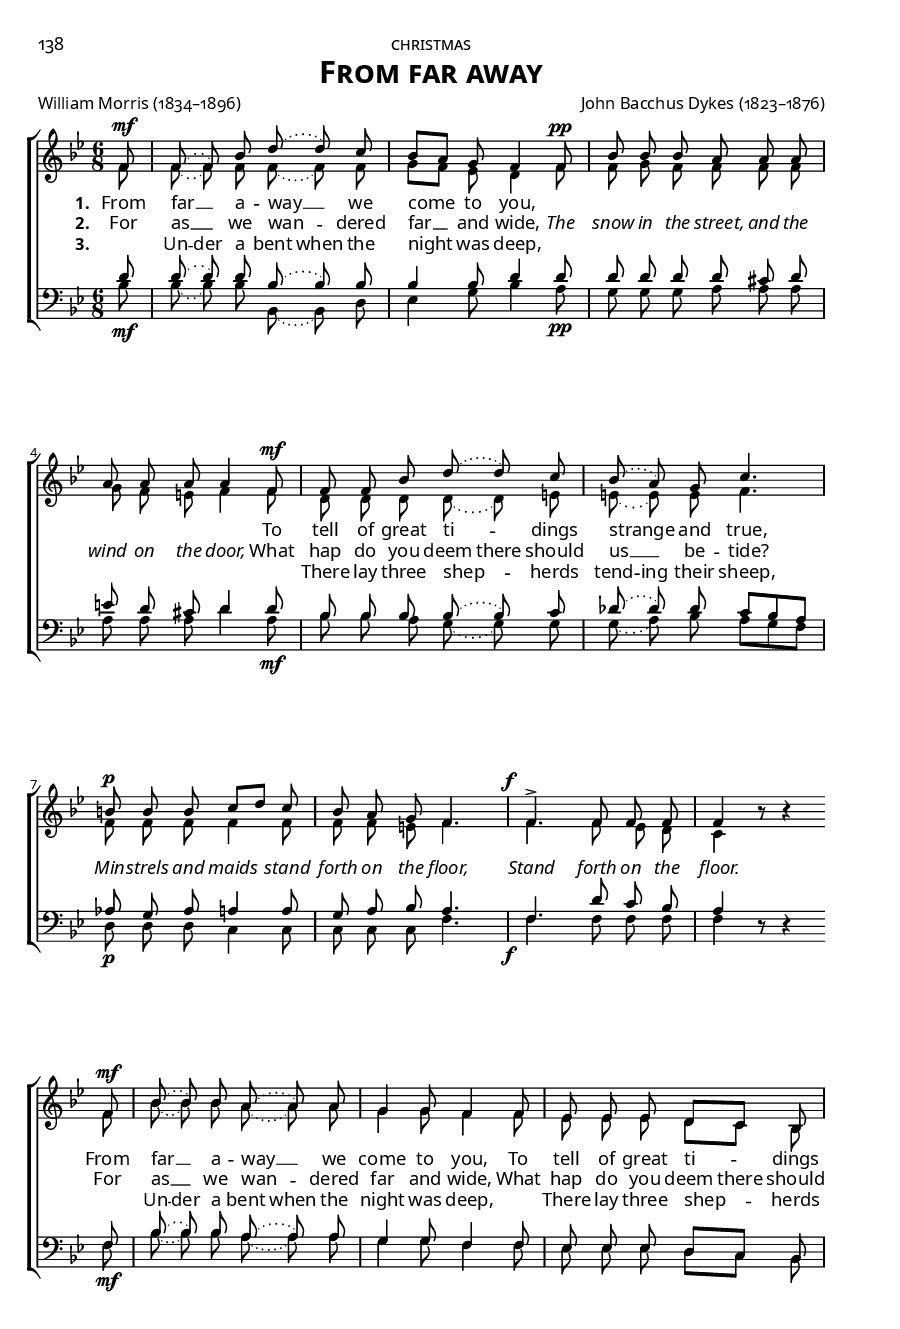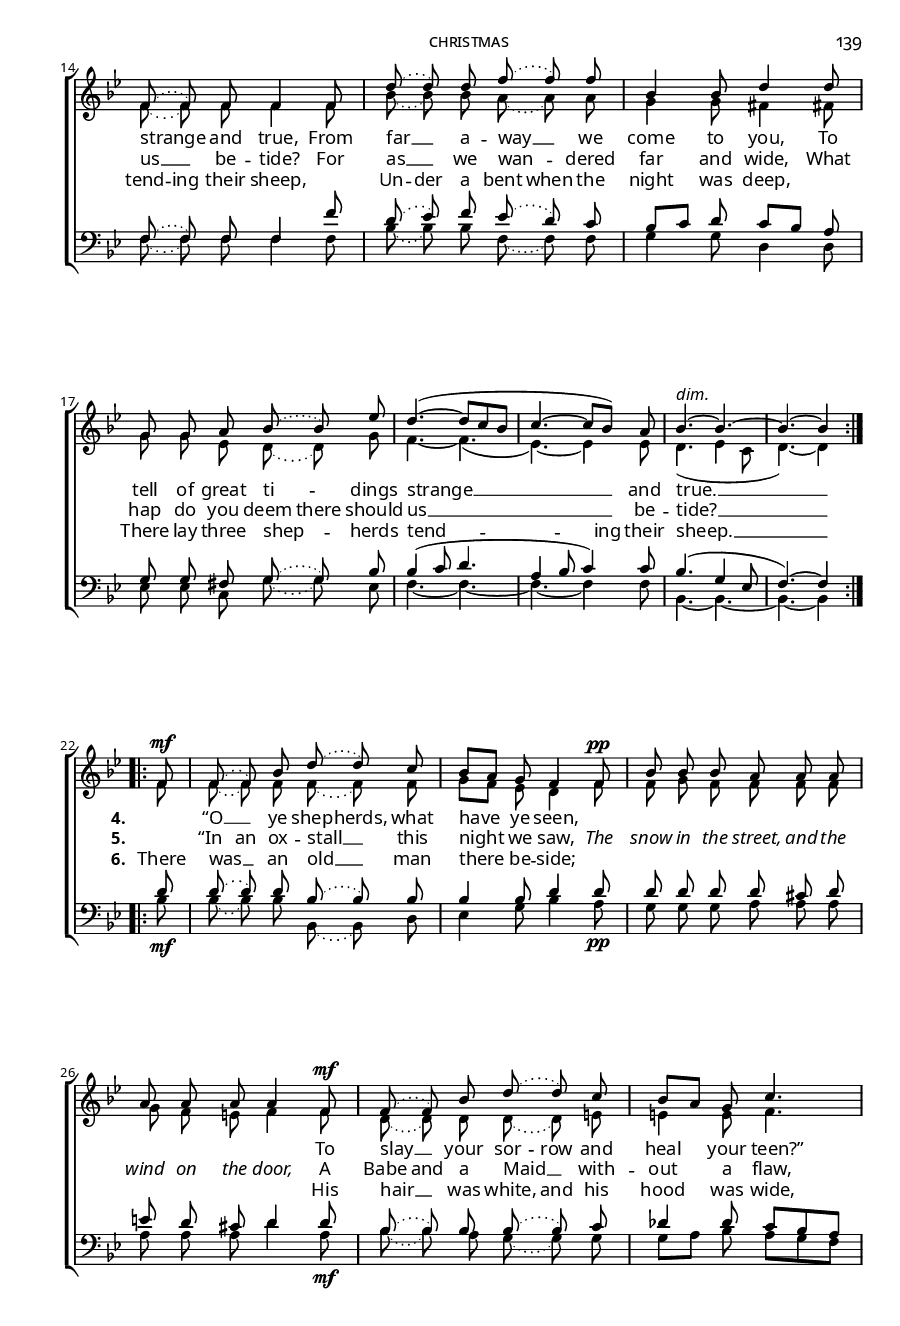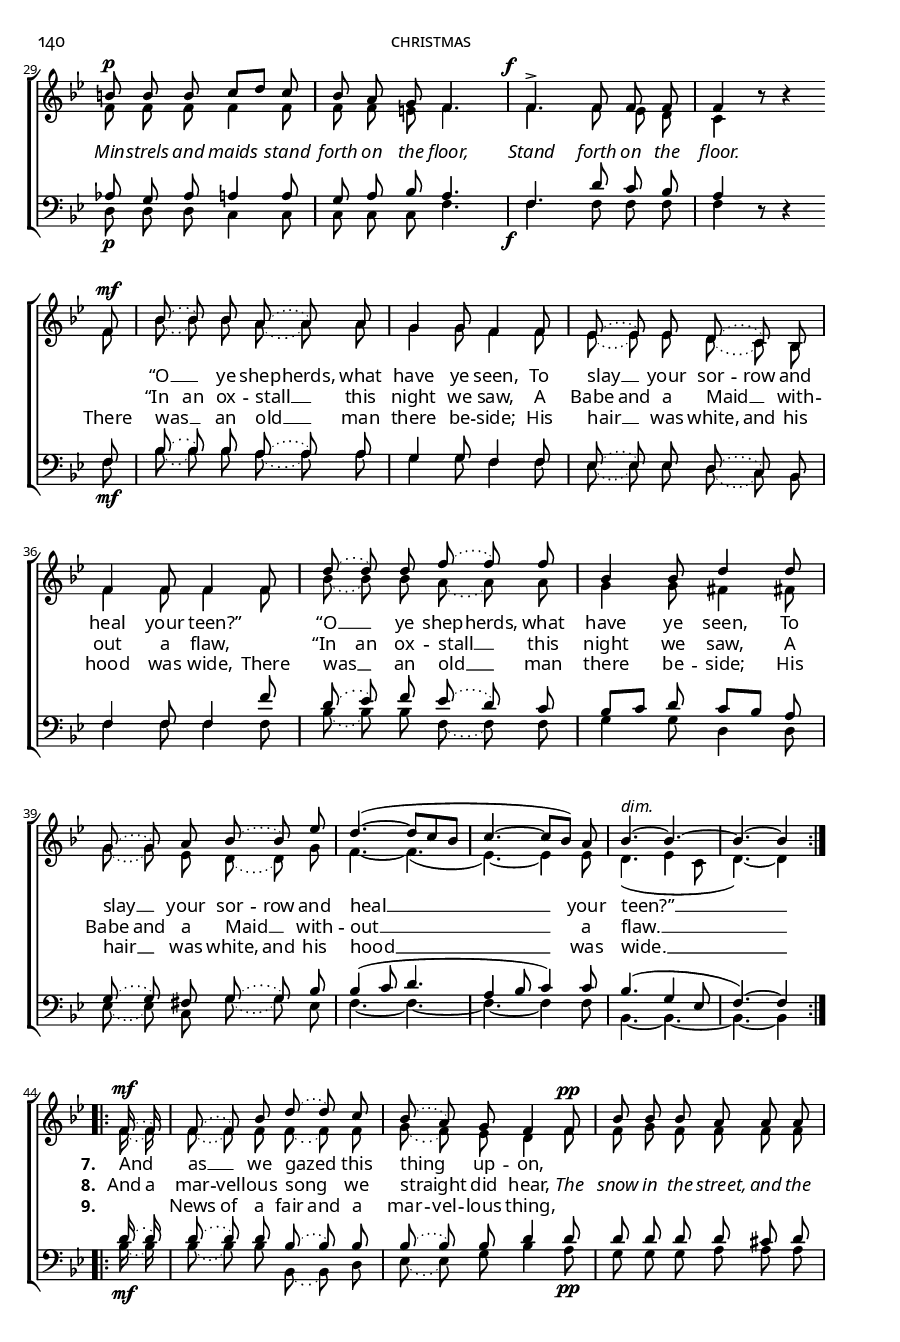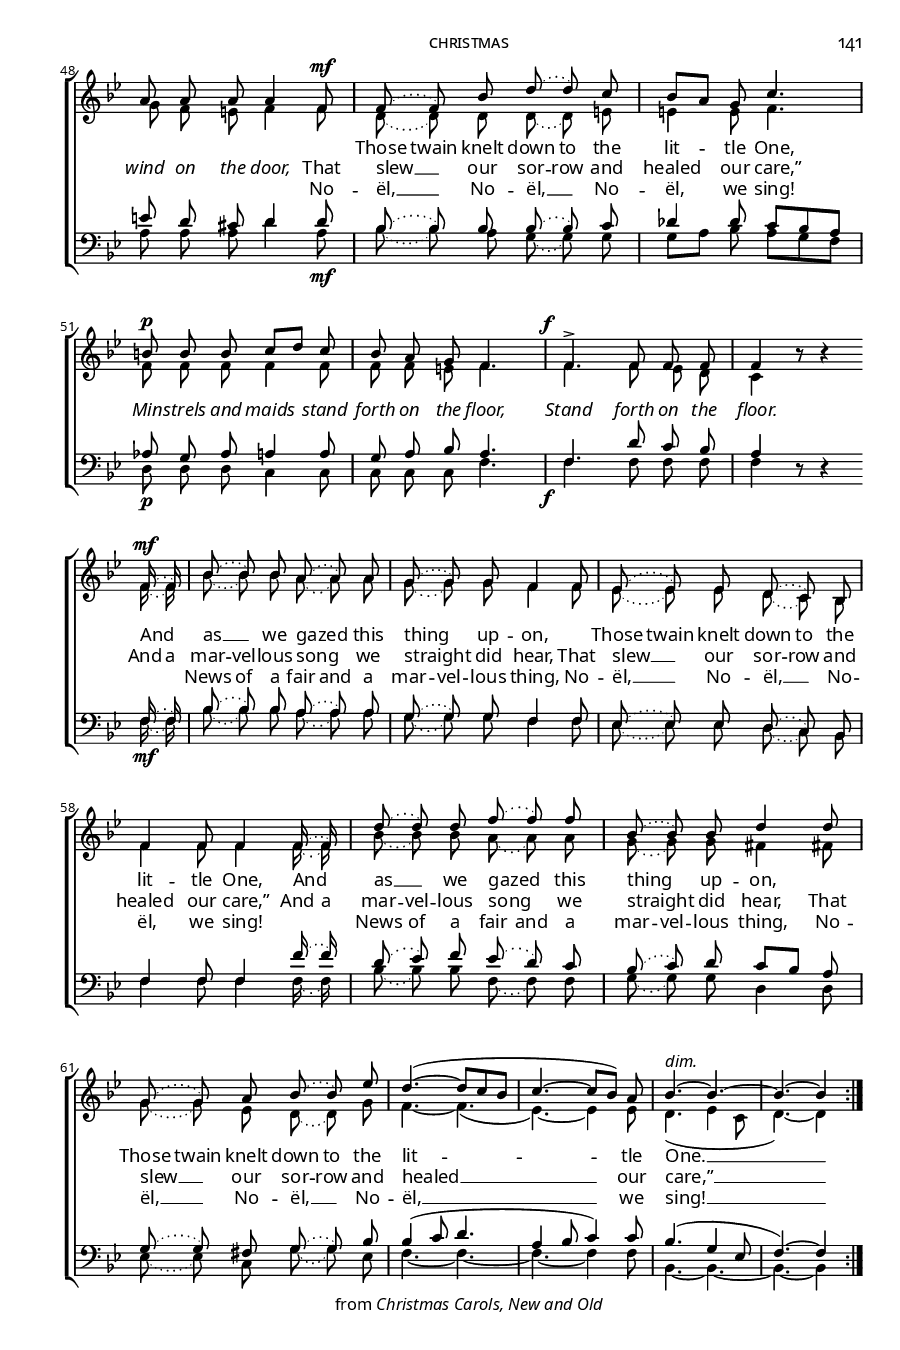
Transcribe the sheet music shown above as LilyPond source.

\version "2.14.2"
\include "util.ly"
\header {
  title = \markup{\override #'(font-name . "Garamond Premier Pro Semibold"){ \abs-fontsize #15 \smallCapsOldStyle"From far away"}}
  poet = \markup\oldStyleNum"William Morris (1834–1896)"
  composer = \markup\oldStyleNum"John Bacchus Dykes (1823–1876)"
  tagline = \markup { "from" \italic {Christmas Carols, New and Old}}
}
\paper {
  %print-all-headers = ##t
  paper-height = 9\in
  paper-width = 6\in
  indent = 0\in
  %system-system-spacing = #'((basic-distance . 10) (padding . 0))
  system-system-spacing =
    #'((basic-distance . 0)
       (minimum-distance . 0)
       (padding . -5)
       (stretchability . 100))
  ragged-last-bottom = ##f
  ragged-bottom = ##f
  two-sided = ##t
  inner-margin = 0.5\in
  outer-margin = 0.25\in
  top-margin = 0.25\in
  bottom-margin = 0.25\in
  first-page-number = #138
  print-first-page-number = ##t
  headerLine = \markup{\override #'(font-name . "Garamond Premier Pro") \smallCapsOldStyle"christmas"}
  oddHeaderMarkup = \markup\fill-line{
     \override #'(font-name . "Garamond Premier Pro")\abs-fontsize #8.5
     \combine 
        \fill-line{"" \on-the-fly #print-page-number-check-first
        \oldStylePageNum""
        }
        \fill-line{\headerLine}
  }
  evenHeaderMarkup = \markup {
     \override #'(font-name . "Garamond Premier Pro")\abs-fontsize #8.5
     \combine
        \on-the-fly #print-page-number-check-first
        \oldStylePageNum""
        \fill-line{\headerLine}
  }
}
#(set-global-staff-size 14.4) \paper{ #(define fonts (make-pango-font-tree "GoudyOlSt BT" "Garamond Premier Pro" "Garamond Premier Pro" (/ 14.4 20))) }
global = {
  \key bes \major
  \time 6/8
  \autoBeamOff
  \override DynamicLineSpanner #'staff-padding = #0.0
  \override DynamicLineSpanner #'Y-extent = #'(-1 . 1)
}

sopMusic = \relative c' {
  \repeat volta 3 {
    \partial 8 f8^\mf |
    \slurDotted
    f( f) bes8 d8( d) c8 |
    bes[ a] g f4 \bar"" f8^\pp |
    bes bes bes a a a |
    
    a a a a4 \bar"" f8^\mf |
    f f bes d8( d) c8 |
    bes( a) g c4. | 
    b8^\p b b c[ d] c |
    
    bes a g f4. |
    \once\override DynamicText #'X-offset = #'-3
    f^>^\f f8 f f |
    f4 bes8\rest bes4\rest  \bar""
    f8^\mf |
    bes( bes) bes8 a8( a) a8 |
    
    g4 g8 f4 f8 |
    ees ees ees d[ c] bes |
    f'( f) f8 f4 \bar"" f8 |
    
    d'( d) d8 f8( f) f8 |
    bes,4 bes8 d4 \bar"" d8 |
    g, g a bes( bes) ees8 |
    
    \slurSolid
    d4.(~ d8[ c bes] |
    c4.~ c8[ bes]) a |
    bes4.~^\markup\italic"dim." bes~ |
    \partial 8*5 bes~ bes4 \break
  }
  
  
  %2ndPage
  \repeat volta 3 {
    \partial 8 f8^\mf |
    \slurDotted
    f( f) bes8 d8( d) c8 |
    bes[ a] g f4 \bar"" f8^\pp |
    bes bes bes a a a |
    
    a a a a4 \bar"" f8^\mf |
    f( f) bes d8( d) c8 |
    bes[ a] g c4. | 
    b8^\p b b c[ d] c |
    
    bes a g f4. |
    \once\override DynamicText #'X-offset = #'-3
    f^>^\f f8 f f |
    f4 bes8\rest bes4\rest  \bar""
    f8^\mf |
    bes( bes) bes8 a8( a) a8 |
    
    g4 g8 f4 f8 |
    ees( ees) ees d( c) bes |
    f'4 f8 f4 \bar"" f8 |
    
    d'( d) d8 f8( f) f8 |
    bes,4 bes8 d4 \bar"" d8 |
    g,( g) a bes( bes) ees8 |
    
    \slurSolid
    d4.(~ d8[ c bes] |
    c4.~ c8[ bes]) a |
    bes4.~^\markup\italic"dim." bes~ |
    \partial 8*5 bes~ bes4 \break
  }
  
  
  
  
  %3rdPage
  \repeat volta 3 {
    \slurDotted
    \partial 8 f16(^\mf f) |
    f8( f) bes8 d8( d) c8 |
    bes( a) g f4 \bar"" f8^\pp |
    bes bes bes a a a |
    
    a a a a4 \bar"" f8^\mf |
    f( f) bes d8( d) c8 |
    bes[ a] g c4. | 
    b8^\p b b c[ d] c |
    
    bes a g f4. |
    \once\override DynamicText #'X-offset = #'-3
    f^>^\f f8 f f |
    f4 bes8\rest bes4\rest  \bar""
    f16(^\mf f) |
    bes8( bes) bes8 a8( a) a8 |
    
    g( g) g8 f4 f8 |
    ees( ees) ees d( c) bes |
    f'4 f8 f4 \bar"" f16( f) |
    
    d'8( d) d8 f8( f) f8 |
    bes,( bes) bes8 d4 \bar"" d8 |
    g,( g) a bes( bes) ees8 |
    
    \slurSolid
    d4.(~ d8[ c bes] |
    c4.~ c8[ bes]) a |
    bes4.~^\markup\italic"dim." bes~ |
    \partial 8*5 bes~ bes4 \break
  }
}
sopWords = \lyricmode {
  
}

altoMusic = \relative c' {
  f8 |
  \slurDotted
  f( f) f8 f8( f) f8 |
  g[ f] ees d4 f8 |
  f g f f f f |
  
  g f e f4 f8 |
  d d d d( d) e8 |
  e( e) e8 f4. |
  f8 f f f4 f8 |
  
  f f e f4. |
  f f8 ees d |
  c4 s4. f8 |
  bes( bes) bes8 a( a) a8 |
  
  g4 g8 f4 f8 |
  ees ees ees d[ c] bes |
  f'( f) f8 f4 f8 |
  
  bes( bes) bes8 a( a) a8 |
  g4 g8 fis4 fis!8 |
  g g ees d( d) g8 |
  
  \slurSolid
  f4.~ f( |
  ees)~ ees4 ees8 |
  d4.( ees4 c8 |
  d4.)~ d4
  
  
  
  
  
  
  
  
  %2ndPageAlto
  f8 |
  \slurDotted
  f( f) f8 f8( f) f8 |
  g[ f] ees d4 f8 |
  f g f f f f |
  
  g f e f4 f8 |
  d( d) d d( d) e8 |
  e4 e8 f4. |
  f8 f f f4 f8 |
  
  f f e f4. |
  f f8 ees d |
  c4 s4. f8 |
  bes( bes) bes8 a( a) a8 |
  
  g4 g8 f4 f8 |
  ees( ees) ees d( c) bes |
  f'4 f8 f4 f8 |
  
  bes( bes) bes8 a( a) a8 |
  g4 g8 fis4 fis!8 |
  g( g) ees d( d) g8 |
  
  \slurSolid
  f4.~ f( |
  ees)~ ees4 ees8 |
  d4.( ees4 c8 |
  d4.)~ d4
  
  
  
  
  
  
  
  
  
  
  
  %3rdPageAlto
  \slurDotted
  f16( f) |
  f8( f) f8 f8( f) f8 |
  g( f) ees d4 f8 |
  f g f f f f |
  
  g f e f4 f8 |
  d( d) d d( d) e8 |
  e4 e8 f4. |
  f8 f f f4 f8 |
  
  f f e f4. |
  f f8 ees d |
  c4 s4. f16( f) |
  bes8( bes) bes8 a( a) a8 |
  
  g( g) g8 f4 f8 |
  ees( ees) ees d( c) bes |
  f'4 f8 f4 f16( f) |
  
  bes8( bes) bes8 a( a) a8 |
  g( g) g8 fis4 fis!8 |
  g( g) ees d( d) g8 |
  
  \slurSolid
  f4.~ f( |
  ees)~ ees4 ees8 |
  d4.( ees4 c8 |
  d4.)~ d4
}
altoWords = \lyricmode {
  \dropLyricsIX
  \set stanza = #"1. "
  From far __ a -- way __ we come to you,
  
  %\markup\italic The \markup\italic snow \markup\italic in \markup\italic the \markup\italic street, \markup\italic and \markup\italic the \markup\italic wind \markup\italic on \markup\italic the \markup\italic door,
  \repeat unfold 11 \skip1
  
  To tell of great ti -- \set associatedVoice = "sopranos"
  dings strange and true,
  \unset associatedVoice
  
  %\markup\italic Min -- \markup\italic strels \markup\italic and \markup\italic maids \markup\italic stand \markup\italic forth \markup\italic on \markup\italic the \markup\italic floor, \markup\italic Stand \markup\italic forth \markup\italic on \markup\italic the \markup\italic floor.
  \repeat unfold 14{\skip1}
  
  From far __ a -- way __ we come to you,
  To tell of great ti -- dings strange and true,
  From far __ a -- way __ we come to you,
  To tell of great ti -- \set associatedVoice = "sopranos"
  dings strange __ and true. __
  \unset associatedVoice
  
  
  
  \set stanza = #"4. "
  "" “O __ ye \set ignoreMelismata = ##t shep -- herds, \unset ignoreMelismata what have ye seen,
  
  %\markup\italic The \markup\italic snow \markup\italic in \markup\italic the \markup\italic street, \markup\italic and \markup\italic the \markup\italic wind \markup\italic on \markup\italic the \markup\italic door,
  \repeat unfold 11 \skip1
  
  To slay __ your \set ignoreMelismata = ##t sor -- row \unset ignoreMelismata and heal your teen?”
  
  %\markup\italic Min -- \markup\italic strels \markup\italic and \markup\italic maids \markup\italic stand \markup\italic forth \markup\italic on \markup\italic the \markup\italic floor, \markup\italic Stand \markup\italic forth \markup\italic on \markup\italic the \markup\italic floor.
  \repeat unfold 14{\skip1}
  
  \skip1 “O __ ye \set ignoreMelismata = ##t shep -- herds, \unset ignoreMelismata what have ye seen,
  To slay __ your \set ignoreMelismata = ##t sor -- row \unset ignoreMelismata and heal your teen?”
  \skip1 “O __ ye \set ignoreMelismata = ##t shep -- herds, \unset ignoreMelismata what have ye seen,
  To slay __ your \set ignoreMelismata = ##t sor -- row \unset ignoreMelismata and heal __ your teen?” __
  
  
  
  
  \set stanza = #"7. "
  And as __ we gazed this thing up -- on,
  
  %%\markup\italic The \markup\italic snow \markup\italic in \markup\italic the \markup\italic street, \markup\italic and \markup\italic the \markup\italic wind \markup\italic on \markup\italic the \markup\italic door,
  \repeat unfold 11 \skip1
  
  \set ignoreMelismata = ##t
  \skip1 Those twain knelt down to the lit -- tle One,
  
  %\markup\italic Min -- \markup\italic strels \markup\italic and \markup\italic maids \markup\italic stand \markup\italic forth \markup\italic on \markup\italic the \markup\italic floor, \markup\italic Stand \markup\italic forth \markup\italic on \markup\italic the \markup\italic floor.
  \repeat unfold 14{\skip1}
  
  And _ as __ _ we gazed _ this thing _ up -- on,
  \skip1 Those twain knelt down to the lit -- tle One,
  And _ as __ _ we gazed _ this thing _ up -- on,
  \skip1 Those twain knelt down to
  \unset ignoreMelismata
  the lit -- tle One. __
}
altoWordsII = \lyricmode {
  \dropLyricsIX
%\markup\italic 
  \set stanza = #"2. "
  For as __ we wan -- dered far __ and wide,
  
  \set associatedVoice = "sopranos"
  \markup\italic The \markup\italic snow \markup\italic in \markup\italic the \markup\italic street, \markup\italic and \markup\italic the \markup\italic wind \markup\italic on \markup\italic the \markup\italic door,
  \unset associatedVoice
  
  What hap do you \set ignoreMelismata = ##t deem there \unset ignoreMelismata should us __ be -- tide?
  
  \markup\italic Min -- \markup\italic strels \markup\italic and \markup\italic maids \markup\italic stand \markup\italic forth \markup\italic on \markup\italic the \markup\italic floor,
  \set associatedVoice = "sopranos"
  \markup\italic Stand \markup\italic forth \markup\italic on \markup\italic the \markup\italic floor.
  \unset associatedVoice
  %\repeat unfold 14{\skip1}
  
  For as __ we wan -- dered far and wide,
  What hap do you \set ignoreMelismata = ##t deem there \unset ignoreMelismata should us __ be -- tide?
  For as __ we wan -- dered far and wide,
  What hap do you \set ignoreMelismata = ##t deem there \unset ignoreMelismata \set associatedVoice = "sopranos"
  should us __ be -- tide? __
  \unset associatedVoice
  
  
  
  \set stanza = #"5. "
  "" \set ignoreMelismata = ##t
  “In an ox -- stall __ _ this night _ we saw,
  
  \set associatedVoice = "sopranos"
  \markup\italic The \markup\italic snow \markup\italic in \markup\italic the \markup\italic street, \markup\italic and \markup\italic the \markup\italic wind \markup\italic on \markup\italic the \markup\italic door,
  \unset associatedVoice
  
  A Babe and a Maid __ _ with -- out a flaw,
  
  \markup\italic Min -- \markup\italic strels \markup\italic and \markup\italic maids \markup\italic stand \markup\italic forth \markup\italic on \markup\italic the \markup\italic floor,
  \set associatedVoice = "sopranos"
  \markup\italic Stand \markup\italic forth \markup\italic on \markup\italic the \markup\italic floor.
  \unset associatedVoice
  %\repeat unfold 14{\skip1}
  
  \skip1 “In an ox -- stall __ _ this night we saw,
  A Babe and a Maid __ _ with -- out a flaw,
  \skip1 “In an ox -- stall __ _ this night we saw,
  A Babe and a \unset ignoreMelismata
  Maid __ with -- out __ a flaw. __
  
  
  
  
  \set stanza = #"8. "
  \set ignoreMelismata = ##t
  And a mar -- vel -- lous song _ we straight _ did hear,
  
  \set associatedVoice = "sopranos"
  \markup\italic The \markup\italic snow \markup\italic in \markup\italic the \markup\italic street, \markup\italic and \markup\italic the \markup\italic wind \markup\italic on \markup\italic the \markup\italic door,
  \unset associatedVoice
  
  That slew __ _ our sor -- row and healed our care,”
  
  \markup\italic Min -- \markup\italic strels \markup\italic and \markup\italic maids \markup\italic stand \markup\italic forth \markup\italic on \markup\italic the \markup\italic floor,
  \set associatedVoice = "sopranos"
  \markup\italic Stand \markup\italic forth \markup\italic on \markup\italic the \markup\italic floor.
  \unset associatedVoice
  %\repeat unfold 14{\skip1}
  
  And a mar -- vel -- lous song _ we straight _ did hear,
  That slew __ _ our sor -- row and healed our care,”
  And a mar -- vel -- lous song _ we straight _ did hear,
  That slew __ _ our sor -- row
  \unset ignoreMelismata
  and healed __ our care,” __
}
altoWordsIII = \lyricmode {
  \dropLyricsIX
  \set stanza = #"3. "
  \skip1
  \set ignoreMelismata = ##t
  Un -- der a bent when the night _ was deep,
  
  %%\markup\italic The \markup\italic snow \markup\italic in \markup\italic the \markup\italic street, \markup\italic and \markup\italic the \markup\italic wind \markup\italic on \markup\italic the \markup\italic door,
  \repeat unfold 11 \skip1
  
  \skip1 There lay three shep -- _
  \set associatedVoice = "sopranos"
  herds tend -- ing their sheep,
  \unset ignoreMelismata
  \unset associatedVoice
  
  %\markup\italic Min -- \markup\italic strels \markup\italic and \markup\italic maids \markup\italic stand \markup\italic forth \markup\italic on \markup\italic the \markup\italic floor, \markup\italic Stand \markup\italic forth \markup\italic on \markup\italic the \markup\italic floor.
  \repeat unfold 14{\skip1}
  
  \skip1 \set ignoreMelismata = ##t
  Un -- der a bent when the night was deep,
  \skip1 There lay three shep -- _ herds tend -- ing their sheep,
  \skip1 Un -- der a bent when the night was deep,
  \skip1 There lay three shep -- _ herds
  \set associatedVoice = "sopranos"
  tend -- _ _ _ _ _ ing
  \unset ignoreMelismata
  their sheep. __
  \unset associatedVoice
  
  
  
  \set stanza = #"6. "
  There was __ an old __ man there be -- side;
  
  %%\markup\italic The \markup\italic snow \markup\italic in \markup\italic the \markup\italic street, \markup\italic and \markup\italic the \markup\italic wind \markup\italic on \markup\italic the \markup\italic door,
  \repeat unfold 11 \skip1
  
  \set ignoreMelismata = ##t
  His hair __ _ was white, and his hood was wide,
  
  %\markup\italic Min -- \markup\italic strels \markup\italic and \markup\italic maids \markup\italic stand \markup\italic forth \markup\italic on \markup\italic the \markup\italic floor, \markup\italic Stand \markup\italic forth \markup\italic on \markup\italic the \markup\italic floor.
  \repeat unfold 14{\skip1}
  
  There was __ _ an old __ _ man there be -- side;
  His hair __ _ was white, and his hood was wide,
  There was __ _ an old __ _ man there be -- side;
  His hair __ _ was white, and
  \unset ignoreMelismata
  his hood __ was wide. __
  
  
  
  
  \set stanza = #"9. "
  \set ignoreMelismata = ##t
  "" "" News of a fair and a mar -- vel -- lous thing,
  
  %%\markup\italic The \markup\italic snow \markup\italic in \markup\italic the \markup\italic street, \markup\italic and \markup\italic the \markup\italic wind \markup\italic on \markup\italic the \markup\italic door,
  \repeat unfold 11 \skip1
  
  No -- ël, __ _ No -- ël, __ _ No -- ël, we sing!
  
  %\markup\italic Min -- \markup\italic strels \markup\italic and \markup\italic maids \markup\italic stand \markup\italic forth \markup\italic on \markup\italic the \markup\italic floor, \markup\italic Stand \markup\italic forth \markup\italic on \markup\italic the \markup\italic floor.
  \repeat unfold 14{\skip1}
  
  "" "" News of a fair and a mar -- vel -- lous thing,
  No -- ël, __ _ No -- ël, __ _ No -- ël, we sing!
  "" "" News of a fair and a mar -- vel -- lous thing,
  \unset ignoreMelismata
  No -- ël, __ No -- ël, __ No -- ël, __ we sing! __
}
altoWordsIV = \lyricmode {
}
altoWordsV = \lyricmode {
}
altoWordsVI = \lyricmode {
}
altoWordsVII = \lyricmode {
}
altoWordsVIII = \lyricmode {
}
altoWordsIX = \lyricmode {
}

tenorMusic = \relative c {
  d'8_\mf |
  \slurDotted
  d( d) d8 bes( bes) bes8 |
  bes4 bes8 d4 d8_\pp |
  d d d d cis d |
  
  e d cis d4 d8_\mf |
  bes bes bes bes( bes) c8 |
  des( des) des8 c[ bes a] |
  aes_\p g aes a4 a8 |
  
  g a bes a4. |
  \once\override DynamicText #'X-offset = #'-3
  f4._\f d'8 c bes |
  a4 s4. f8_\mf |
  bes( bes) bes8 a8( a) a8 |
  
  g4 g8 f4 f8 |
  ees ees ees d[ c] bes |
  f'( f) f8 f4 f'8 |
  
  d( ees) f ees( d) c |
  bes[ c] d c[ bes] a |
  g g fis g( g) bes8 |
  
  \slurSolid
  bes4( c8 d4. |
  a4 bes8 c4) c8 |
  bes4.( g4 ees8 |
  f4.)~ f4
  
  
  
  
  
  
  %2ndPageTenor
  d'8_\mf |
  \slurDotted
  d( d) d8 bes( bes) bes8 |
  bes4 bes8 d4 d8_\pp |
  d d d d cis d |
  
  e d cis d4 d8_\mf |
  bes( bes) bes bes( bes) c8 |
  des4 des8 c[ bes a] |
  aes_\p g aes a4 a8 |
  
  g a bes a4. |
  \once\override DynamicText #'X-offset = #'-3
  f4._\f d'8 c bes |
  a4 s4. f8_\mf |
  bes( bes) bes8 a8( a) a8 |
  
  g4 g8 f4 f8 |
  ees( ees) ees d( c) bes |
  f'4 f8 f4 f'8 |
  
  d( ees) f ees( d) c |
  bes[ c] d c[ bes] a |
  g( g) fis g( g) bes8 |
  
  \slurSolid
  bes4( c8 d4. |
  a4 bes8 c4) c8 |
  bes4.( g4 ees8 |
  f4.)~ f4
  
  
  
  
  
  
  
  
  %3rdPageTenor
  \slurDotted
  d'16(_\mf d) |
  d8( d) d8 bes( bes) bes8 |
  bes8( bes) bes8 d4 d8_\pp |
  d d d d cis d |
  
  e d cis d4 d8_\mf |
  bes( bes) bes bes( bes) c8 |
  des4 des8 c[ bes a] |
  aes_\p g aes a4 a8 |
  
  g a bes a4. |
  \once\override DynamicText #'X-offset = #'-3
  f4._\f d'8 c bes |
  a4 s4. f16(_\mf f) |
  bes8( bes) bes8 a8( a) a8 |
  
  g8( g) g8 f4 f8 |
  ees( ees) ees d( c) bes |
  f'4 f8 f4 f'16( f) |
  
  d8( ees) f ees( d) c |
  bes( c) d c[ bes] a |
  g( g) fis g( g) bes8 |
  
  \slurSolid
  bes4( c8 d4. |
  a4 bes8 c4) c8 |
  bes4.( g4 ees8 |
  f4.)~ f4
}
tenorWords = \lyricmode {

}

bassMusic = \relative c {
  bes'8 |
  \slurDotted
  bes( bes) bes8 bes,( bes) d8 |
  ees4 g8 bes4 a8 |
  g g g a a a |
  
  a a a d4 a8 |
  bes bes a g( g) g8 |
  g( a) bes a[ g f] |
  d d d c4 c8 |
  
  c c c f4. |
  f f8 f f |
  f4 d8\rest d4\rest f8 |
  bes( bes) bes8 a( a) a8 |
  
  g4 g8 f4 f8 |
  ees ees ees d[ c] bes |
  f'8( f) f8 f4 f8 |
  
  bes( bes) bes8 f( f) f8 |
  g4 g8 d4 d8 |
  ees ees c g'( g) ees8 |
  
  f4.~ f~ |
  f~ f4 f8 |
  bes,4.~ bes~ |
  bes~ bes4
  
  
  
  
  
  
  %2ndPageBass
  bes'8 |
  \slurDotted
  bes( bes) bes8 bes,( bes) d8 |
  ees4 g8 bes4 a8 |
  g g g a a a |
  
  a a a d4 a8 |
  bes( bes) a g( g) g8 |
  g[ a] bes a[ g f] |
  d d d c4 c8 |
  
  c c c f4. |
  f f8 f f |
  f4 d8\rest d4\rest f8 |
  bes( bes) bes8 a( a) a8 |
  
  g4 g8 f4 f8 |
  ees( ees) ees d( c) bes |
  f'4 f8 f4 f8 |
  
  bes( bes) bes8 f( f) f8 |
  g4 g8 d4 d8 |
  ees( ees) c g'( g) ees8 |
  
  f4.~ f~ |
  f~ f4 f8 |
  bes,4.~ bes~ |
  bes~ bes4
  
  
  
  
  
  %3rdPageBass
  \slurDotted
  bes'16( bes) |
  bes8( bes) bes8 bes,( bes) d8 |
  ees8( ees) g8 bes4 a8 |
  g g g a a a |
  
  a a a d4 \bar"" a8 |
  bes( bes) a g( g) g8 |
  g[ a] bes a[ g f] |
  d d d c4 c8 |
  
  c c c f4. |
  f f8 f f |
  f4 d8\rest d4\rest f16( f) |
  bes8( bes) bes8 a( a) a8 |
  
  g( g) g8 f4 \bar"" f8 |
  ees( ees) ees d( c) bes |
  f'4 f8 f4 f16( f) |
  
  bes8( bes) bes8 f( f) f8 |
  g( g) g8 d4 d8 |
  ees( ees) c g'( g) ees8 |
  
  f4.~ f~ |
  f~ f4 f8 |
  bes,4.~ bes~ |
  bes~ bes4
}
bassWords = \lyricmode {

}

pianoRH = \relative c' {
  
}
pianoLH = \relative c' {
  
}

\score {
  <<
   \new ChoirStaff <<
%    \new Lyrics = sopranos \with { \override VerticalAxisGroup #'nonstaff-relatedstaff-spacing = #'((basic-distance . 1)) }
    \new Staff = women <<
      \new Voice = "sopranos" { \voiceOne << \global \sopMusic >> }
      \new Voice = "altos" { \voiceTwo << \global \altoMusic >> }
    >>
    \new Lyrics \with { alignAboveContext = #"women" \override VerticalAxisGroup #'nonstaff-relatedstaff-spacing = #'((basic-distance . 1))} \lyricsto "sopranos" \sopWords
    \new Lyrics = "altosIX"  \with { alignBelowContext = #"women" \override VerticalAxisGroup #'nonstaff-relatedstaff-spacing = #'((basic-distance . 1))} \lyricsto "altos" \altoWordsIX
    \new Lyrics = "altosVIII"  \with { alignBelowContext = #"women" \override VerticalAxisGroup #'nonstaff-relatedstaff-spacing = #'((basic-distance . 1))} \lyricsto "altos" \altoWordsVIII
    \new Lyrics = "altosVII"  \with { alignBelowContext = #"women" \override VerticalAxisGroup #'nonstaff-relatedstaff-spacing = #'((basic-distance . 1))} \lyricsto "altos" \altoWordsVII
    \new Lyrics = "altosVI"  \with { alignBelowContext = #"women" \override VerticalAxisGroup #'nonstaff-relatedstaff-spacing = #'((basic-distance . 1))} \lyricsto "altos" \altoWordsVI
    \new Lyrics = "altosV"  \with { alignBelowContext = #"women" \override VerticalAxisGroup #'nonstaff-relatedstaff-spacing = #'((basic-distance . 1))} \lyricsto "altos" \altoWordsV
    \new Lyrics = "altosIV"  \with { alignBelowContext = #"women" \override VerticalAxisGroup #'nonstaff-relatedstaff-spacing = #'((basic-distance . 1))} \lyricsto "altos" \altoWordsIV
    \new Lyrics = "altosIII"  \with { alignBelowContext = #"women" \override VerticalAxisGroup #'nonstaff-relatedstaff-spacing = #'((basic-distance . 1))} \lyricsto "altos" \altoWordsIII
    \new Lyrics = "altosII"  \with { alignBelowContext = #"women" \override VerticalAxisGroup #'nonstaff-relatedstaff-spacing = #'((basic-distance . 1))} \lyricsto "altos" \altoWordsII
    \new Lyrics = "altos"  \with { alignBelowContext = #"women" \override VerticalAxisGroup #'nonstaff-relatedstaff-spacing = #'((padding . -0.5))} \lyricsto "altos" \altoWords
   \new Staff = men <<
      \clef bass
      \new Voice = "tenors" { \voiceOne << \global \tenorMusic >> }
      \new Voice = "basses" { \voiceTwo << \global \bassMusic >> }
    >>
    \new Lyrics \with { alignAboveContext = #"men" \override VerticalAxisGroup #'nonstaff-relatedstaff-spacing = #'((basic-distance . 1)) } \lyricsto "tenors" \tenorWords
    \new Lyrics \with { alignBelowContext = #"men" \override VerticalAxisGroup #'nonstaff-relatedstaff-spacing = #'((basic-distance . 1)) } \lyricsto "basses" \bassWords
  >>
%    \new PianoStaff << \new Staff { \new Voice { \pianoRH } } \new Staff { \clef "bass" \pianoLH } >>
  >>
  \layout {
%6.14 \context {\Lyrics\override LyricText #'font-size = #0.9 }
    \context {
      \Score
      \override SpacingSpanner #'base-shortest-duration = #(ly:make-moment 1 4)
      \override SpacingSpanner #'common-shortest-duration = #(ly:make-moment 1 4)
    }
    \context {
      % Remove all empty staves
      % \Staff \RemoveEmptyStaves \override VerticalAxisGroup #'remove-first = ##t
    }
    \context {
      \Lyrics
      \override LyricText #'X-offset = #center-on-word
    }
  }
}

